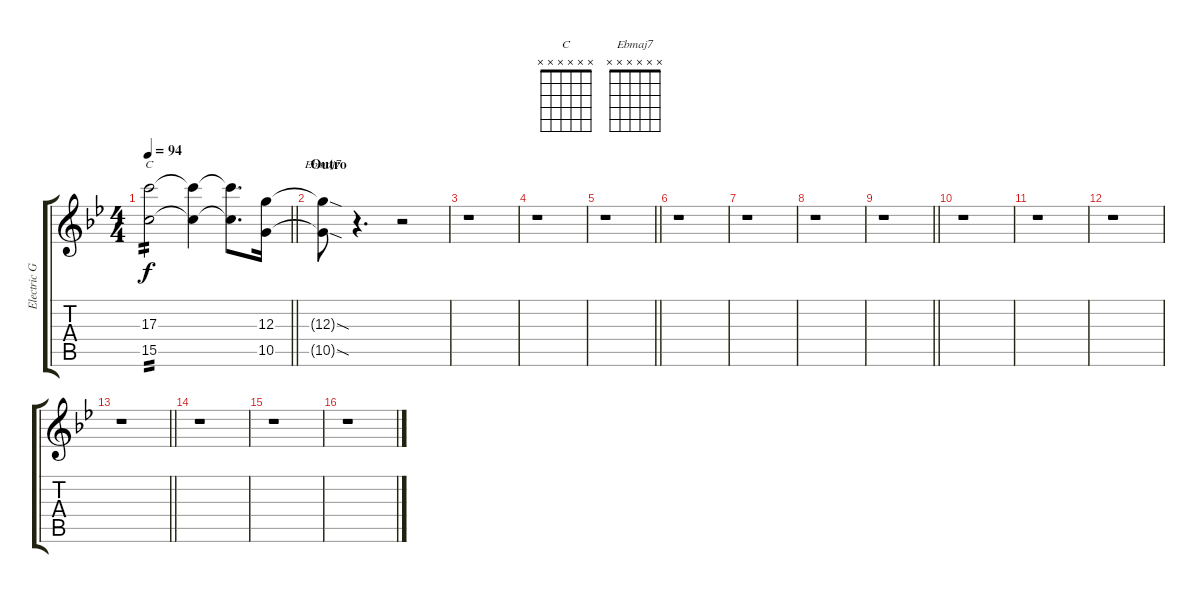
\track ("Electric Guitar, distorted" "Electric G") {instrument overdrivenguitar}
\staff {score tabs}
\tuning (E4 B3 G3 D3 A2 E2) {hide}
\chord ("C" x x x x x x)
\chord ("Ebmaj7" x x x x x x)
\ts (4 4)
\tempo 94
\clef g2
\barLineRight lightlight
\ks gminor
(17.3 15.5).2{ch "C" tp 2 dy f} (17.3{t} 15.5{t}).4 (17.3{t} 15.5{t}).8{d} (12.3 10.5).16 |
\section ("" "Outro")
(12.3{sod t} 10.5{sod t}).8{ch "Ebmaj7"} r.4{d} r.2 |
r.1 |
r.1 |
\barLineRight lightlight
r.1 |
r.1 |
r.1 |
r.1 |
\barLineRight lightlight
r.1 |
r.1 |
r.1 |
r.1 |
\barLineRight lightlight
r.1 |
r.1 |
r.1 |
r.1
